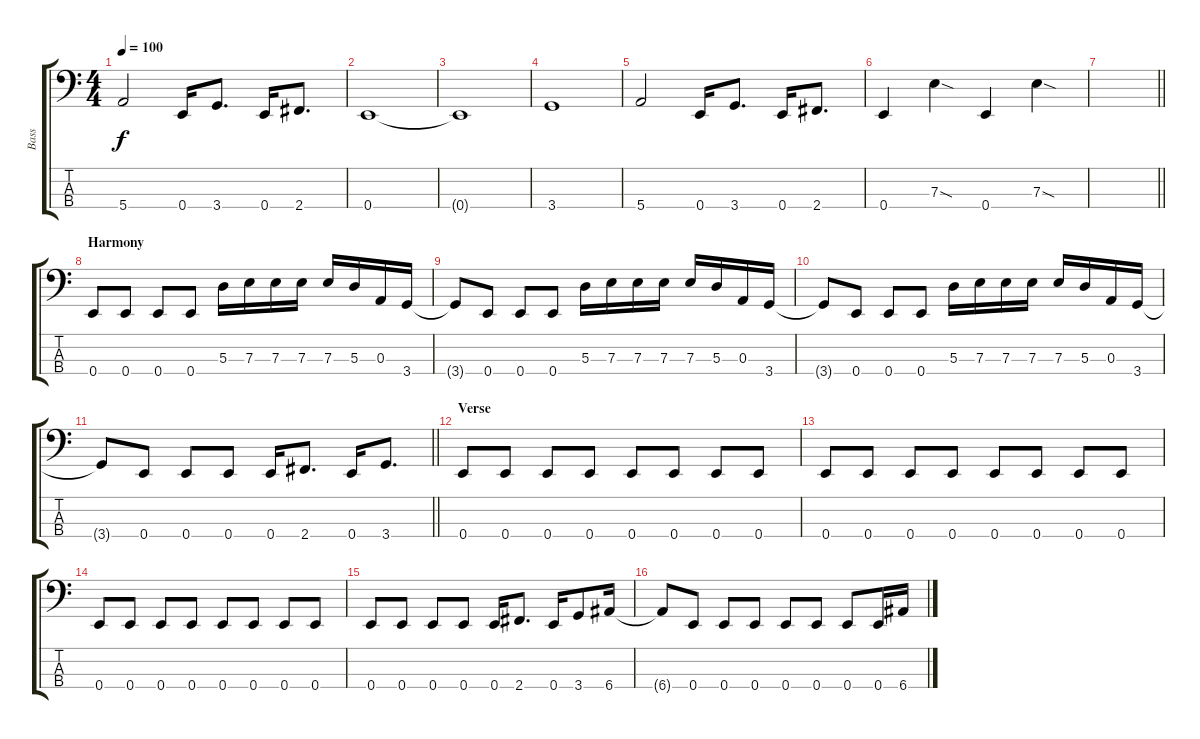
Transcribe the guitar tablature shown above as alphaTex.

\track ("Bass" "Bass") {instrument electricbasspick}
\staff {score tabs}
\tuning (G2 D2 A1 E1) {hide}
\ts (4 4)
\tempo 100
\clef f4
\ks c
5.4.2{dy f} 0.4.16 3.4.8{d} 0.4.16 2.4.8{d} |
0.4.1 |
0.4{t}.1 |
3.4.1 |
5.4.2 0.4.16 3.4.8{d} 0.4.16 2.4.8{d} |
0.4.4 7.3{sod}.4 0.4.4 7.3{sod}.4 |
\barLineRight lightlight
|
\section ("" "Harmony")
0.4.8 0.4.8 0.4.8 0.4.8 5.3.16 7.3.16 7.3.16 7.3.16 7.3.16 5.3.16 0.3.16 3.4.16 |
3.4{t}.8 0.4.8 0.4.8 0.4.8 5.3.16 7.3.16 7.3.16 7.3.16 7.3.16 5.3.16 0.3.16 3.4.16 |
3.4{t}.8 0.4.8 0.4.8 0.4.8 5.3.16 7.3.16 7.3.16 7.3.16 7.3.16 5.3.16 0.3.16 3.4.16 |
\barLineRight lightlight
3.4{t}.8 0.4.8 0.4.8 0.4.8 0.4.16 2.4.8{d} 0.4.16 3.4.8{d} |
\section ("" "Verse")
0.4.8 0.4.8 0.4.8 0.4.8 0.4.8 0.4.8 0.4.8 0.4.8 |
0.4.8 0.4.8 0.4.8 0.4.8 0.4.8 0.4.8 0.4.8 0.4.8 |
0.4.8 0.4.8 0.4.8 0.4.8 0.4.8 0.4.8 0.4.8 0.4.8 |
0.4.8 0.4.8 0.4.8 0.4.8 0.4.16 2.4.8{d} 0.4.16 3.4.8 6.4.16 |
6.4{t}.8 0.4.8 0.4.8 0.4.8 0.4.8 0.4.8 0.4.8 0.4.16 6.4.16
